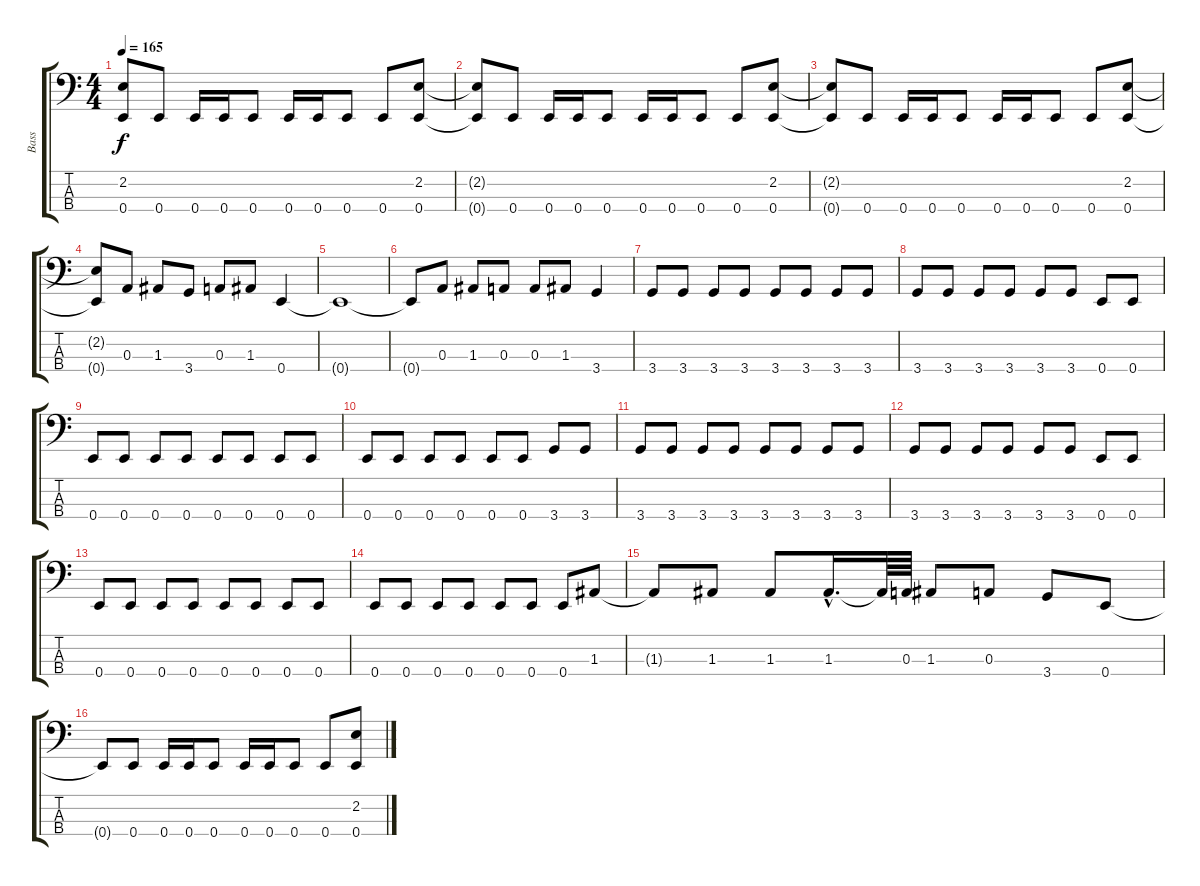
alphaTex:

\track ("Bass" "Bass") {instrument electricbasspick}
\staff {score tabs}
\tuning (G2 D2 A1 E1) {hide}
\ts (4 4)
\tempo 165
\clef f4
\ks c
(2.2{t} 0.4{t}).8{dy f} 0.4.8 0.4.16 0.4.16 0.4.8 0.4.16 0.4.16 0.4.8 0.4.8 (2.2 0.4).8 |
(2.2{t} 0.4{t}).8 0.4.8 0.4.16 0.4.16 0.4.8 0.4.16 0.4.16 0.4.8 0.4.8 (2.2 0.4).8 |
(2.2{t} 0.4{t}).8 0.4.8 0.4.16 0.4.16 0.4.8 0.4.16 0.4.16 0.4.8 0.4.8 (2.2 0.4).8 |
(2.2{t} 0.4{t}).8 0.3.8 1.3.8 3.4.8 0.3.8 1.3.8 0.4.4 |
0.4{t}.1 |
0.4{t}.8 0.3.8 1.3.8 0.3.8 0.3.8 1.3.8 3.4.4 |
3.4.8 3.4.8 3.4.8 3.4.8 3.4.8 3.4.8 3.4.8 3.4.8 |
3.4.8 3.4.8 3.4.8 3.4.8 3.4.8 3.4.8 0.4.8 0.4.8 |
0.4.8 0.4.8 0.4.8 0.4.8 0.4.8 0.4.8 0.4.8 0.4.8 |
0.4.8 0.4.8 0.4.8 0.4.8 0.4.8 0.4.8 3.4.8 3.4.8 |
3.4.8 3.4.8 3.4.8 3.4.8 3.4.8 3.4.8 3.4.8 3.4.8 |
3.4.8 3.4.8 3.4.8 3.4.8 3.4.8 3.4.8 0.4.8 0.4.8 |
0.4.8 0.4.8 0.4.8 0.4.8 0.4.8 0.4.8 0.4.8 0.4.8 |
0.4.8 0.4.8 0.4.8 0.4.8 0.4.8 0.4.8 0.4.8 1.3.8 |
1.3{t}.8 1.3.8 1.3.8 1.3{hac}.16{d} 1.3{t}.64 0.3.64 1.3.8 0.3.8 3.4.8 0.4.8 |
0.4{t}.8 0.4.8 0.4.16 0.4.16 0.4.8 0.4.16 0.4.16 0.4.8 0.4.8 (2.2 0.4).8
